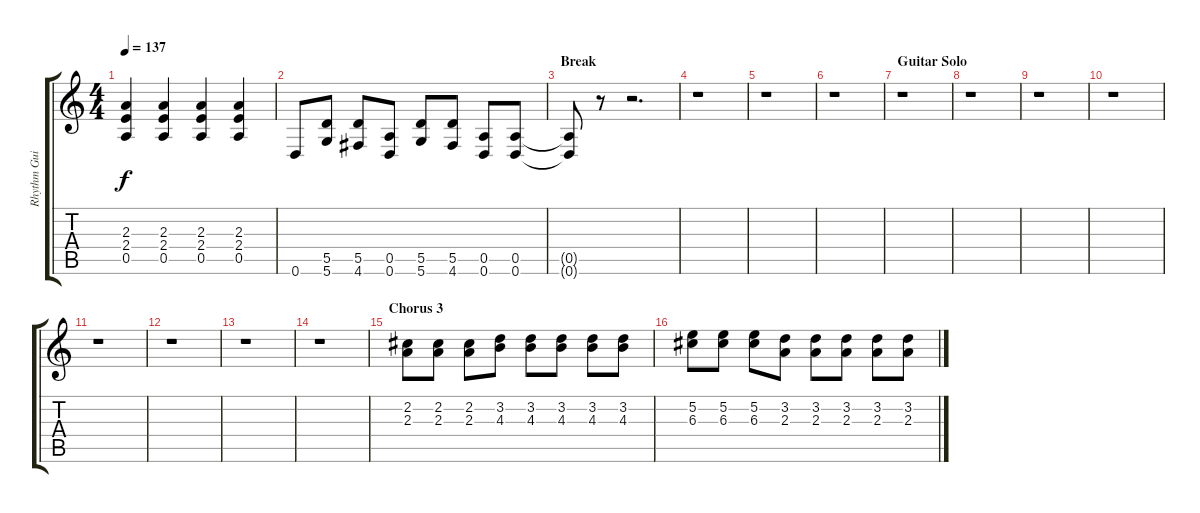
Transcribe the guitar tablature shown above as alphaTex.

\track ("Rhythm Guitar 2" "Rhythm Gui") {instrument overdrivenguitar}
\staff {score tabs}
\tuning (E4 B3 G3 D3 A2 D2) {hide}
\ts (4 4)
\tempo 137
\clef g2
\ks c
(2.3 2.4 0.5).4{dy f} (2.3 2.4 0.5).4 (2.3 2.4 0.5).4 (2.3 2.4 0.5).4 |
0.6.8 (5.5 5.6).8 (5.5 4.6).8 (0.5 0.6).8 (5.5 5.6).8 (5.5 4.6).8 (0.5 0.6).8 (0.5 0.6).8 |
\section ("" "Break")
(0.5{t} 0.6{t}).8 r.8 r.2{d} |
r.1 |
r.1 |
r.1 |
\section ("" "Guitar Solo")
r.1 |
r.1 |
r.1 |
r.1 |
r.1 |
r.1 |
r.1 |
r.1 |
\section ("" "Chorus 3")
(2.2 2.3).8 (2.2 2.3).8 (2.2 2.3).8 (3.2 4.3).8 (3.2 4.3).8 (3.2 4.3).8 (3.2 4.3).8 (3.2 4.3).8 |
(5.2 6.3).8 (5.2 6.3).8 (5.2 6.3).8 (3.2 2.3).8 (3.2 2.3).8 (3.2 2.3).8 (3.2 2.3).8 (3.2 2.3).8
